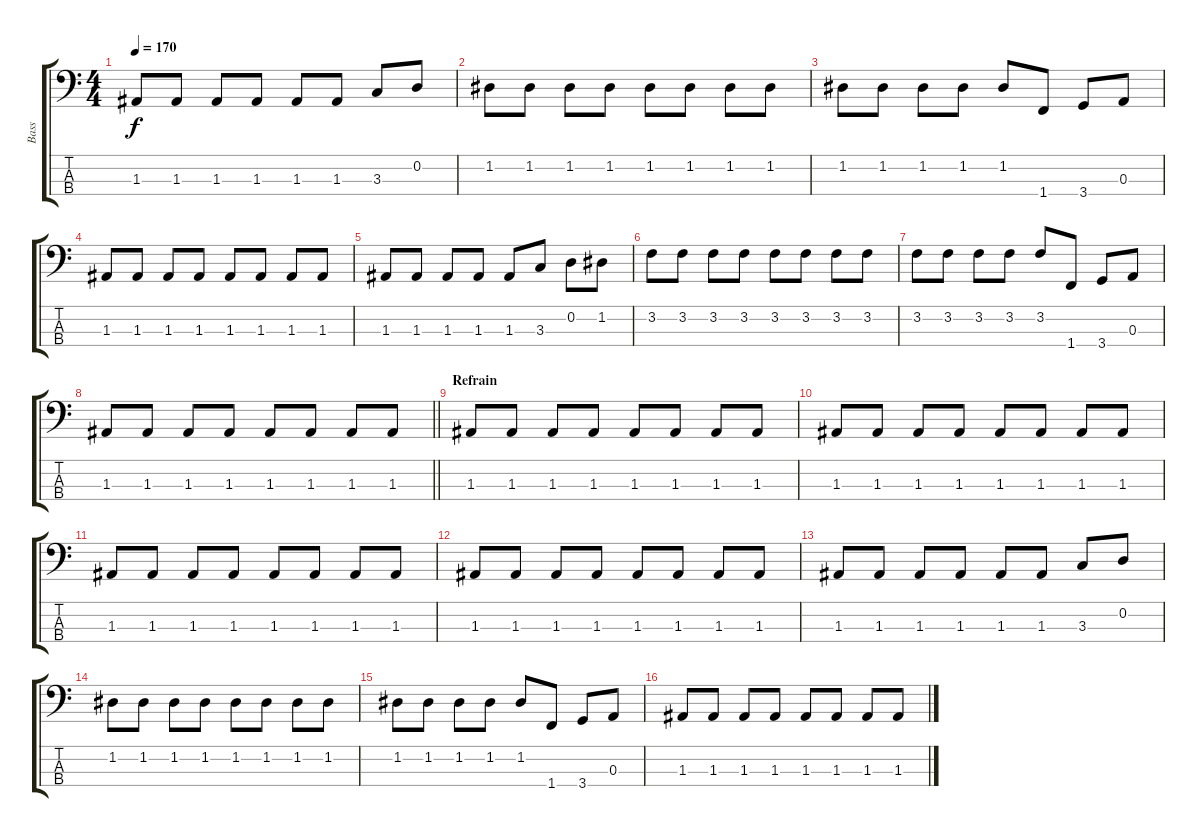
\track ("Bass" "Bass") {instrument electricbassfinger}
\staff {score tabs}
\tuning (G2 D2 A1 E1) {hide}
\ts (4 4)
\tempo 170
\clef f4
\ks c
1.3.8{dy f} 1.3.8 1.3.8 1.3.8 1.3.8 1.3.8 3.3.8 0.2.8 |
1.2.8 1.2.8 1.2.8 1.2.8 1.2.8 1.2.8 1.2.8 1.2.8 |
1.2.8 1.2.8 1.2.8 1.2.8 1.2.8 1.4.8 3.4.8 0.3.8 |
1.3.8 1.3.8 1.3.8 1.3.8 1.3.8 1.3.8 1.3.8 1.3.8 |
1.3.8 1.3.8 1.3.8 1.3.8 1.3.8 3.3.8 0.2.8 1.2.8 |
3.2.8 3.2.8 3.2.8 3.2.8 3.2.8 3.2.8 3.2.8 3.2.8 |
3.2.8 3.2.8 3.2.8 3.2.8 3.2.8 1.4.8 3.4.8 0.3.8 |
\barLineRight lightlight
1.3.8 1.3.8 1.3.8 1.3.8 1.3.8 1.3.8 1.3.8 1.3.8 |
\section ("" "Refrain")
1.3.8 1.3.8 1.3.8 1.3.8 1.3.8 1.3.8 1.3.8 1.3.8 |
1.3.8 1.3.8 1.3.8 1.3.8 1.3.8 1.3.8 1.3.8 1.3.8 |
1.3.8 1.3.8 1.3.8 1.3.8 1.3.8 1.3.8 1.3.8 1.3.8 |
1.3.8 1.3.8 1.3.8 1.3.8 1.3.8 1.3.8 1.3.8 1.3.8 |
1.3.8 1.3.8 1.3.8 1.3.8 1.3.8 1.3.8 3.3.8 0.2.8 |
1.2.8 1.2.8 1.2.8 1.2.8 1.2.8 1.2.8 1.2.8 1.2.8 |
1.2.8 1.2.8 1.2.8 1.2.8 1.2.8 1.4.8 3.4.8 0.3.8 |
1.3.8 1.3.8 1.3.8 1.3.8 1.3.8 1.3.8 1.3.8 1.3.8
